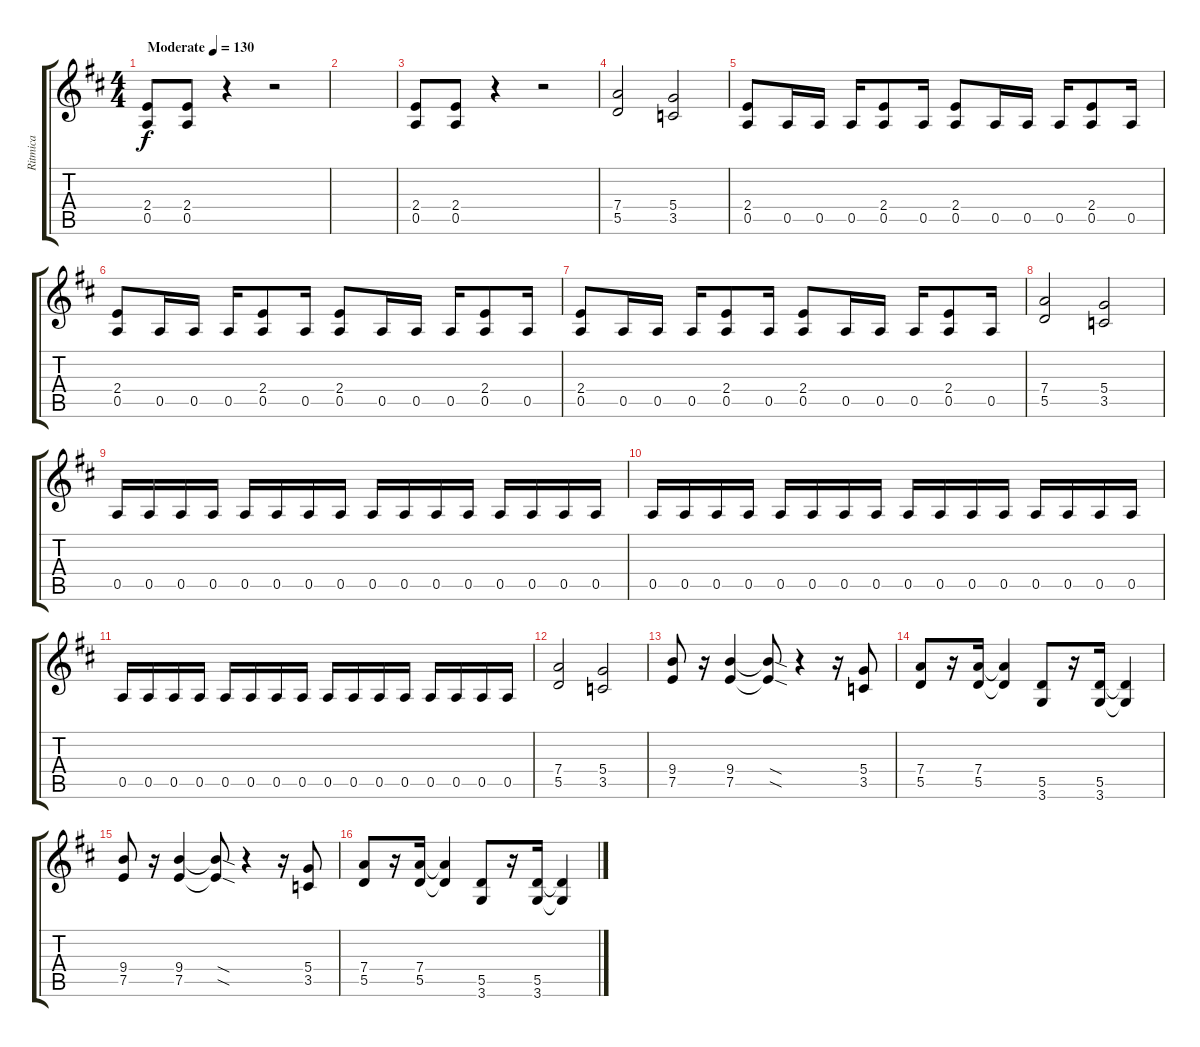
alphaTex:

\track ("Ritmica" "Ritmica") {instrument distortionguitar}
\staff {score tabs}
\tuning (E4 B3 G3 D3 A2 E2) {hide}
\ts (4 4)
\tempo (130 "Moderate")
\clef g2
\ks d
(2.4 0.5).8{dy f instrument distortionguitar} (2.4 0.5).8 r.4 r.2 |
|
(2.4 0.5).8 (2.4 0.5).8 r.4 r.2 |
(7.4 5.5).2 (5.4 3.5).2 |
(2.4 0.5).8 0.5.16 0.5.16 0.5.16 (2.4 0.5).8 0.5.16 (2.4 0.5).8 0.5.16 0.5.16 0.5.16 (2.4 0.5).8 0.5.16 |
(2.4 0.5).8 0.5.16 0.5.16 0.5.16 (2.4 0.5).8 0.5.16 (2.4 0.5).8 0.5.16 0.5.16 0.5.16 (2.4 0.5).8 0.5.16 |
(2.4 0.5).8 0.5.16 0.5.16 0.5.16 (2.4 0.5).8 0.5.16 (2.4 0.5).8 0.5.16 0.5.16 0.5.16 (2.4 0.5).8 0.5.16 |
(7.4 5.5).2 (5.4 3.5).2 |
0.5.16 0.5.16 0.5.16 0.5.16 0.5.16 0.5.16 0.5.16 0.5.16 0.5.16 0.5.16 0.5.16 0.5.16 0.5.16 0.5.16 0.5.16 0.5.16 |
0.5.16 0.5.16 0.5.16 0.5.16 0.5.16 0.5.16 0.5.16 0.5.16 0.5.16 0.5.16 0.5.16 0.5.16 0.5.16 0.5.16 0.5.16 0.5.16 |
0.5.16 0.5.16 0.5.16 0.5.16 0.5.16 0.5.16 0.5.16 0.5.16 0.5.16 0.5.16 0.5.16 0.5.16 0.5.16 0.5.16 0.5.16 0.5.16 |
(7.4 5.5).2 (5.4 3.5).2 |
(9.4 7.5).8 r.16 (9.4 7.5).4 (9.4{sod t} 7.5{sod t}).8 r.4 r.16 (5.4 3.5).8 |
(7.4 5.5).8 r.16 (7.4 5.5).16 (7.4{t} 5.5{t}).4 (5.5 3.6).8 r.16 (5.5 3.6).16 (5.5{t} 3.6{t}).4 |
(9.4 7.5).8 r.16 (9.4 7.5).4 (9.4{sod t} 7.5{sod t}).8 r.4 r.16 (5.4 3.5).8 |
(7.4 5.5).8 r.16 (7.4 5.5).16 (7.4{t} 5.5{t}).4 (5.5 3.6).8 r.16 (5.5 3.6).16 (5.5{t} 3.6{t}).4
